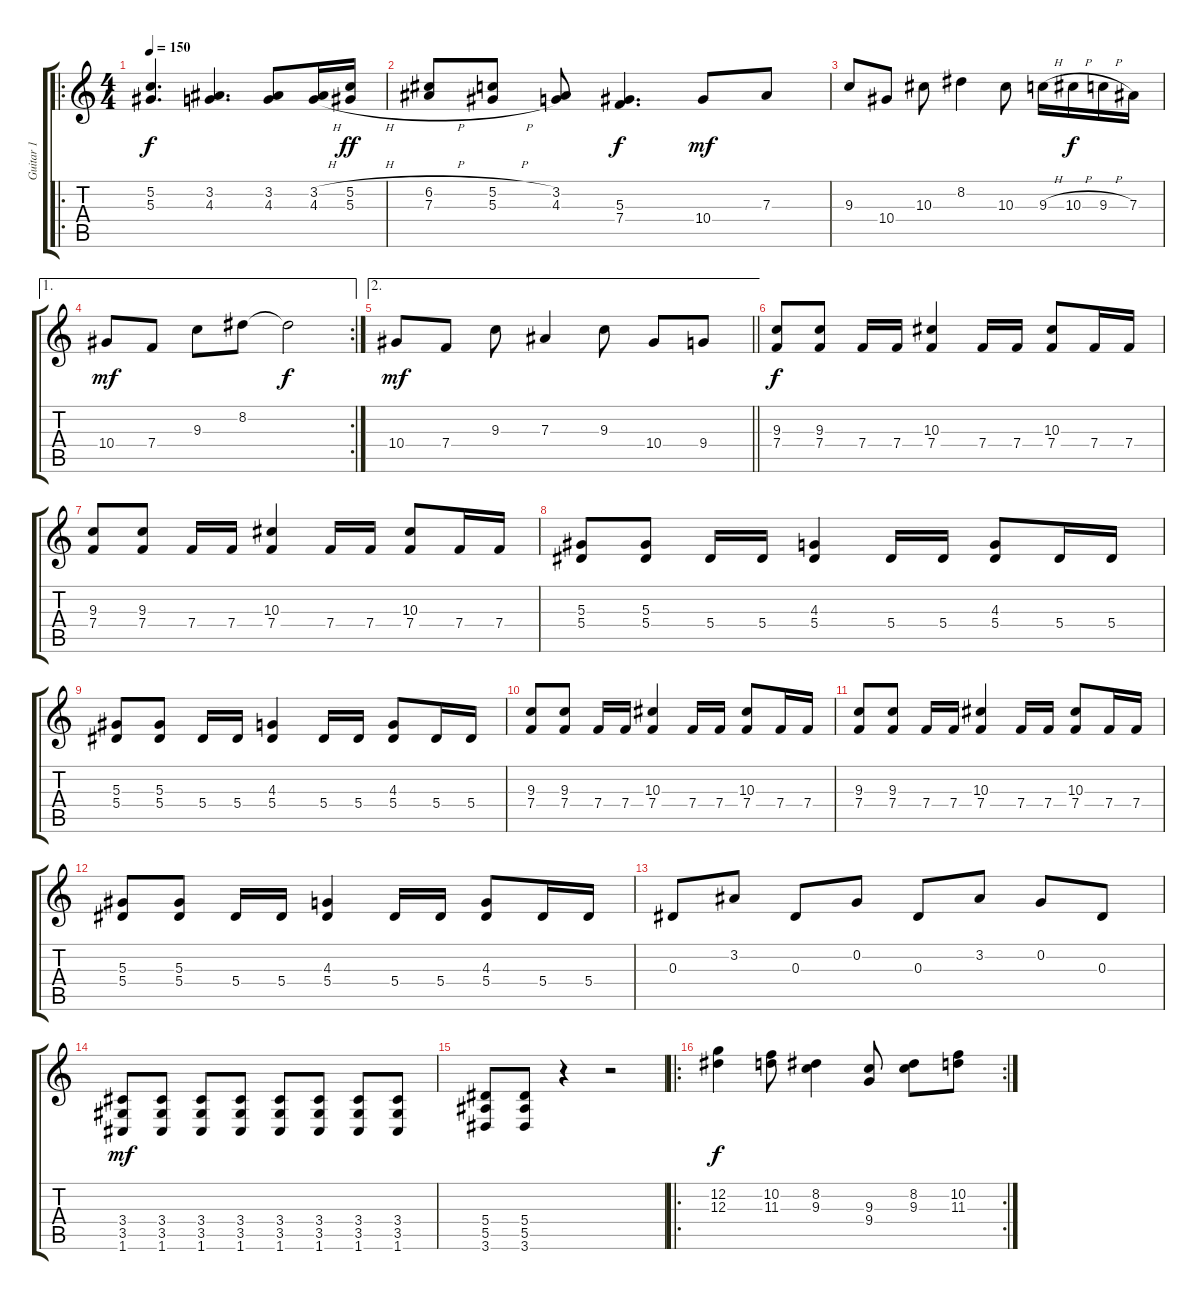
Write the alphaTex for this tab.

\track ("Guitar 1" "Guitar 1") {instrument distortionguitar}
\staff {score tabs}
\tuning (C4 G3 Eb3 Bb2 F2 C2) {hide}
\ro
\ts (4 4)
\tempo 150
\clef g2
\ks c
(5.2 5.3).4{d dy f} (3.2 4.3).4{d} (3.2 4.3).8 (3.2{h} 4.3{h}).16 (5.2{h} 5.3{h}).16{dy ff} |
(6.2{h} 7.3{h}).8 (5.2{h} 5.3{h}).8 (3.2 4.3).8 (5.3 7.4).4{d dy f} 10.4.8{dy mf} 7.3.8 |
9.3.8 10.4.8 10.3.8 8.2.4 10.3.8 9.3{h}.16 10.3{h}.16{dy f} 9.3{h}.16 7.3.16 |
\ae 1
\rc 2
10.4.8{dy mf} 7.4.8 9.3.8 8.2.8 8.2{t}.2{dy f} |
\ae 2
\barLineRight lightlight
10.4.8{dy mf} 7.4.8 9.3.8 7.3.4 9.3.8 10.4.8 9.4.8 |
(9.3 7.4).8{dy f balance 12} (9.3 7.4).8 7.4.16 7.4.16 (10.3 7.4).4 7.4.16 7.4.16 (10.3 7.4).8 7.4.16 7.4.16 |
(9.3 7.4).8 (9.3 7.4).8 7.4.16 7.4.16 (10.3 7.4).4 7.4.16 7.4.16 (10.3 7.4).8 7.4.16 7.4.16 |
(5.3 5.4).8 (5.3 5.4).8 5.4.16 5.4.16 (4.3 5.4).4 5.4.16 5.4.16 (4.3 5.4).8 5.4.16 5.4.16 |
(5.3 5.4).8 (5.3 5.4).8 5.4.16 5.4.16 (4.3 5.4).4 5.4.16 5.4.16 (4.3 5.4).8 5.4.16 5.4.16 |
(9.3 7.4).8 (9.3 7.4).8 7.4.16 7.4.16 (10.3 7.4).4 7.4.16 7.4.16 (10.3 7.4).8 7.4.16 7.4.16 |
(9.3 7.4).8 (9.3 7.4).8 7.4.16 7.4.16 (10.3 7.4).4 7.4.16 7.4.16 (10.3 7.4).8 7.4.16 7.4.16 |
(5.3 5.4).8 (5.3 5.4).8 5.4.16 5.4.16 (4.3 5.4).4 5.4.16 5.4.16 (4.3 5.4).8 5.4.16 5.4.16 |
0.3.8 3.2.8 0.3.8 0.2.8 0.3.8 3.2.8 0.2.8 0.3.8 |
(3.4 3.5 1.6).8{dy mf balance 14} (3.4 3.5 1.6).8 (3.4 3.5 1.6).8 (3.4 3.5 1.6).8 (3.4 3.5 1.6).8 (3.4 3.5 1.6).8 (3.4 3.5 1.6).8 (3.4 3.5 1.6).8 |
(5.4 5.5 3.6).8 (5.4 5.5 3.6).8 r.4 r.2 |
\ro
\rc 2
(12.2 12.3).4{dy f balance 14} (10.2 11.3).8 (8.2 9.3).4 (9.3 9.4).8 (8.2 9.3).8 (10.2 11.3).8
